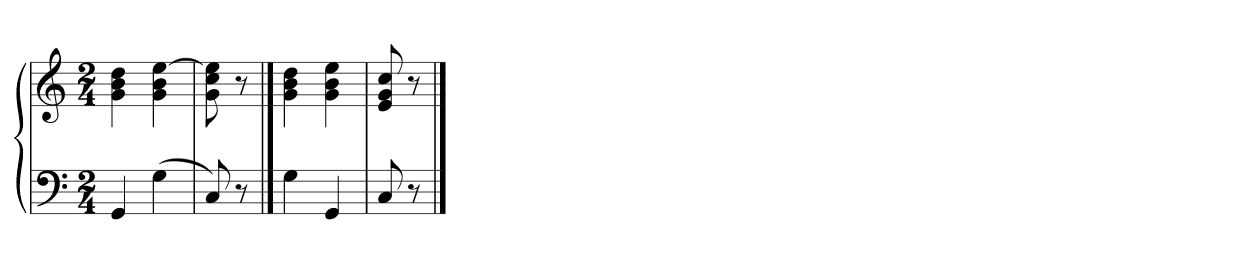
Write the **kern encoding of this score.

**kern	**kern
*part1	*part1
*staff2	*staff1
*clefF4	*clefG2
*k[]	*k[]
*M2/4	*M2/4
=1	=1
4GG	4g 4b 4dd
(4G	4g 4b [4ee
=2	=2
8C)	8g 8cc 8ee]
8r	8r
==	==
4G	4g 4b 4dd
4GG	4g 4b 4ee
=4	=4
8C	8e 8g 8cc
8r	8r
==	==
*-	*-
